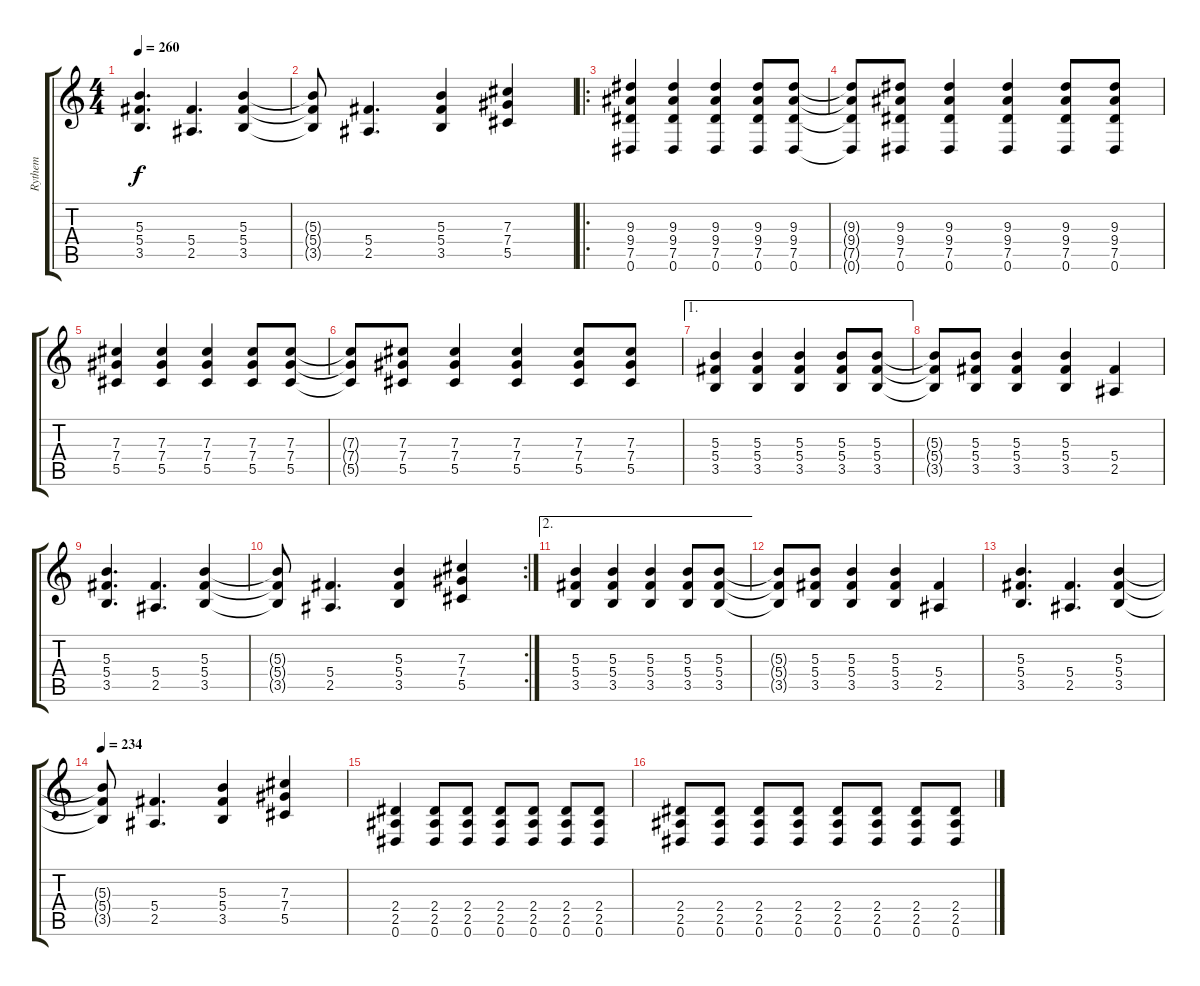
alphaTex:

\track ("Rythem" "Rythem") {instrument distortionguitar}
\staff {score tabs}
\tuning (Eb4 Bb3 Gb3 Db3 Ab2 Eb2) {hide}
\ts (4 4)
\tempo 260
\clef g2
\ks c
(5.3 5.4 3.5).4{d dy f} (5.4 2.5).4{d} (5.3 5.4 3.5).4 |
(5.3{t} 5.4{t} 3.5{t}).8 (5.4 2.5).4{d} (5.3 5.4 3.5).4 (7.3 7.4 5.5).4 |
\ro
(9.3 9.4 7.5 0.6).4 (9.3 9.4 7.5 0.6).4 (9.3 9.4 7.5 0.6).4 (9.3 9.4 7.5 0.6).8 (9.3 9.4 7.5 0.6).8 |
(9.3{t} 9.4{t} 7.5{t} 0.6{t}).8 (9.3 9.4 7.5 0.6).8 (9.3 9.4 7.5 0.6).4 (9.3 9.4 7.5 0.6).4 (9.3 9.4 7.5 0.6).8 (9.3 9.4 7.5 0.6).8 |
(7.3 7.4 5.5).4 (7.3 7.4 5.5).4 (7.3 7.4 5.5).4 (7.3 7.4 5.5).8 (7.3 7.4 5.5).8 |
(7.3{t} 7.4{t} 5.5{t}).8 (7.3 7.4 5.5).8 (7.3 7.4 5.5).4 (7.3 7.4 5.5).4 (7.3 7.4 5.5).8 (7.3 7.4 5.5).8 |
\ae 1
(5.3 5.4 3.5).4 (5.3 5.4 3.5).4 (5.3 5.4 3.5).4 (5.3 5.4 3.5).8 (5.3 5.4 3.5).8 |
(5.3{t} 5.4{t} 3.5{t}).8 (5.3 5.4 3.5).8 (5.3 5.4 3.5).4 (5.3 5.4 3.5).4 (5.4 2.5).4 |
(5.3 5.4 3.5).4{d} (5.4 2.5).4{d} (5.3 5.4 3.5).4 |
\rc 2
(5.3{t} 5.4{t} 3.5{t}).8 (5.4 2.5).4{d} (5.3 5.4 3.5).4 (7.3 7.4 5.5).4 |
\ae 2
(5.3 5.4 3.5).4 (5.3 5.4 3.5).4 (5.3 5.4 3.5).4 (5.3 5.4 3.5).8 (5.3 5.4 3.5).8 |
(5.3{t} 5.4{t} 3.5{t}).8 (5.3 5.4 3.5).8 (5.3 5.4 3.5).4 (5.3 5.4 3.5).4 (5.4 2.5).4 |
(5.3 5.4 3.5).4{d} (5.4 2.5).4{d} (5.3 5.4 3.5).4 |
\tempo 234
(5.3{t} 5.4{t} 3.5{t}).8 (5.4 2.5).4{d} (5.3 5.4 3.5).4 (7.3 7.4 5.5).4 |
(2.4 2.5 0.6).4 (2.4 2.5 0.6).8 (2.4 2.5 0.6).8 (2.4 2.5 0.6).8 (2.4 2.5 0.6).8 (2.4 2.5 0.6).8 (2.4 2.5 0.6).8 |
(2.4 2.5 0.6).8 (2.4 2.5 0.6).8 (2.4 2.5 0.6).8 (2.4 2.5 0.6).8 (2.4 2.5 0.6).8 (2.4 2.5 0.6).8 (2.4 2.5 0.6).8 (2.4 2.5 0.6).8
